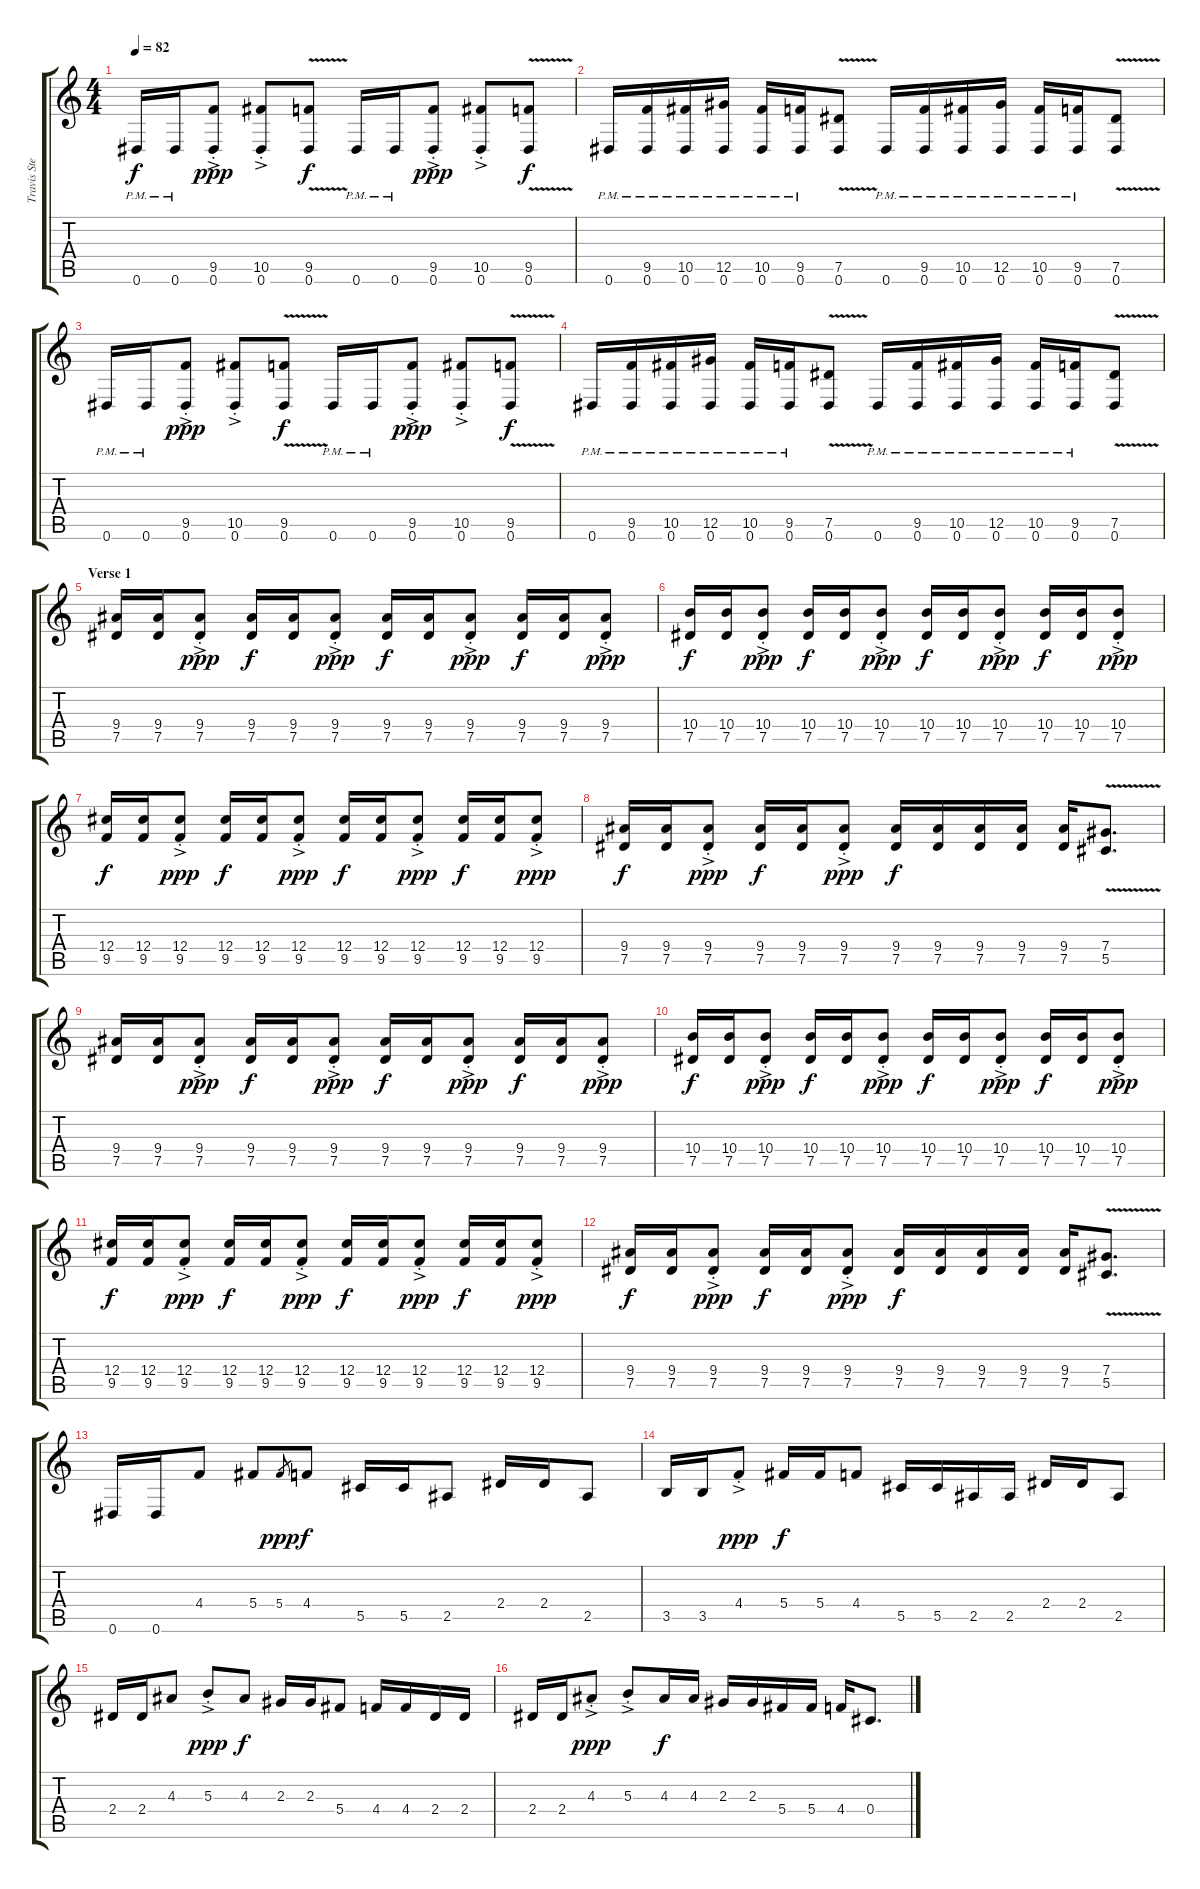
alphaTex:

\track ("Travis Stever (Lead)" "Travis Ste") {instrument overdrivenguitar}
\staff {score tabs}
\tuning (Eb4 Bb3 Gb3 Db3 Ab2 Eb2) {hide}
\ts (4 4)
\tempo 82
\clef g2
\ks c
0.6{pm}.16{dy f} 0.6{pm}.16 (9.5{ac st} 0.6{ac st}).8{dy ppp} (10.5{ac st} 0.6{ac st}).8 (9.5{v} 0.6).8{dy f} 0.6{pm}.16 0.6{pm}.16 (9.5{ac st} 0.6{ac st}).8{dy ppp} (10.5{ac st} 0.6{ac st}).8 (9.5{v} 0.6).8{dy f} |
0.6{pm}.16 (9.5{pm} 0.6{pm}).16 (10.5{pm} 0.6{pm}).16 (12.5{pm} 0.6{pm}).16 (10.5{pm} 0.6{pm}).16 (9.5{pm} 0.6{pm}).16 (7.5{v} 0.6).8 0.6{pm}.16 (9.5{pm} 0.6{pm}).16 (10.5{pm} 0.6{pm}).16 (12.5{pm} 0.6{pm}).16 (10.5{pm} 0.6{pm}).16 (9.5{pm} 0.6{pm}).16 (7.5{v} 0.6).8 |
0.6{pm}.16 0.6{pm}.16 (9.5{ac st} 0.6{ac st}).8{dy ppp} (10.5{ac st} 0.6{ac st}).8 (9.5{v} 0.6).8{dy f} 0.6{pm}.16 0.6{pm}.16 (9.5{ac st} 0.6{ac st}).8{dy ppp} (10.5{ac st} 0.6{ac st}).8 (9.5{v} 0.6).8{dy f} |
0.6{pm}.16 (9.5{pm} 0.6{pm}).16 (10.5{pm} 0.6{pm}).16 (12.5{pm} 0.6{pm}).16 (10.5{pm} 0.6{pm}).16 (9.5{pm} 0.6{pm}).16 (7.5{v} 0.6).8 0.6{pm}.16 (9.5{pm} 0.6{pm}).16 (10.5{pm} 0.6{pm}).16 (12.5{pm} 0.6{pm}).16 (10.5{pm} 0.6{pm}).16 (9.5{pm} 0.6{pm}).16 (7.5{v} 0.6).8 |
\section ("" "Verse 1")
(9.4 7.5).16 (9.4 7.5).16 (9.4{ac st} 7.5{ac st}).8{dy ppp} (9.4 7.5).16{dy f} (9.4 7.5).16 (9.4{ac st} 7.5{ac st}).8{dy ppp} (9.4 7.5).16{dy f} (9.4 7.5).16 (9.4{ac st} 7.5{ac st}).8{dy ppp} (9.4 7.5).16{dy f} (9.4 7.5).16 (9.4{ac st} 7.5{ac st}).8{dy ppp} |
(10.4 7.5).16{dy f} (10.4 7.5).16 (10.4{ac st} 7.5{ac st}).8{dy ppp} (10.4 7.5).16{dy f} (10.4 7.5).16 (10.4{ac st} 7.5{ac st}).8{dy ppp} (10.4 7.5).16{dy f} (10.4 7.5).16 (10.4{ac st} 7.5{ac st}).8{dy ppp} (10.4 7.5).16{dy f} (10.4 7.5).16 (10.4{ac st} 7.5{ac st}).8{dy ppp} |
(12.4 9.5).16{dy f} (12.4 9.5).16 (12.4{ac st} 9.5{ac st}).8{dy ppp} (12.4 9.5).16{dy f} (12.4 9.5).16 (12.4{ac st} 9.5{ac st}).8{dy ppp} (12.4 9.5).16{dy f} (12.4 9.5).16 (12.4{ac st} 9.5{ac st}).8{dy ppp} (12.4 9.5).16{dy f} (12.4 9.5).16 (12.4{ac st} 9.5{ac st}).8{dy ppp} |
(9.4 7.5).16{dy f} (9.4 7.5).16 (9.4{ac st} 7.5{ac st}).8{dy ppp} (9.4 7.5).16{dy f} (9.4 7.5).16 (9.4{ac st} 7.5{ac st}).8{dy ppp} (9.4 7.5).16{dy f} (9.4 7.5).16 (9.4 7.5).16 (9.4 7.5).16 (9.4 7.5).16 (7.4{v} 5.5{v}).8{d} |
(9.4 7.5).16 (9.4 7.5).16 (9.4{ac st} 7.5{ac st}).8{dy ppp} (9.4 7.5).16{dy f} (9.4 7.5).16 (9.4{ac st} 7.5{ac st}).8{dy ppp} (9.4 7.5).16{dy f} (9.4 7.5).16 (9.4{ac st} 7.5{ac st}).8{dy ppp} (9.4 7.5).16{dy f} (9.4 7.5).16 (9.4{ac st} 7.5{ac st}).8{dy ppp} |
(10.4 7.5).16{dy f} (10.4 7.5).16 (10.4{ac st} 7.5{ac st}).8{dy ppp} (10.4 7.5).16{dy f} (10.4 7.5).16 (10.4{ac st} 7.5{ac st}).8{dy ppp} (10.4 7.5).16{dy f} (10.4 7.5).16 (10.4{ac st} 7.5{ac st}).8{dy ppp} (10.4 7.5).16{dy f} (10.4 7.5).16 (10.4{ac st} 7.5{ac st}).8{dy ppp} |
(12.4 9.5).16{dy f} (12.4 9.5).16 (12.4{ac st} 9.5{ac st}).8{dy ppp} (12.4 9.5).16{dy f} (12.4 9.5).16 (12.4{ac st} 9.5{ac st}).8{dy ppp} (12.4 9.5).16{dy f} (12.4 9.5).16 (12.4{ac st} 9.5{ac st}).8{dy ppp} (12.4 9.5).16{dy f} (12.4 9.5).16 (12.4{ac st} 9.5{ac st}).8{dy ppp} |
(9.4 7.5).16{dy f} (9.4 7.5).16 (9.4{ac st} 7.5{ac st}).8{dy ppp} (9.4 7.5).16{dy f} (9.4 7.5).16 (9.4{ac st} 7.5{ac st}).8{dy ppp} (9.4 7.5).16{dy f} (9.4 7.5).16 (9.4 7.5).16 (9.4 7.5).16 (9.4 7.5).16 (7.4{v} 5.5{v}).8{d} |
0.6.16 0.6.16 4.4.8 5.4.8 5.4.8{gr dy ppp} 4.4.8{dy f} 5.5.16 5.5.16 2.5.8 2.4.16 2.4.16 2.5.8 |
3.5.16 3.5.16 4.4{ac st}.8{dy ppp} 5.4.16{dy f} 5.4.16 4.4.8 5.5.16 5.5.16 2.5.16 2.5.16 2.4.16 2.4.16 2.5.8 |
2.4.16 2.4.16 4.3.8 5.3{ac st}.8{dy ppp} 4.3.8{dy f} 2.3.16 2.3.16 5.4.8 4.4.16 4.4.16 2.4.16 2.4.16 |
2.4.16 2.4.16 4.3{ac st}.8{dy ppp} 5.3{ac st}.8 4.3.16{dy f} 4.3.16 2.3.16 2.3.16 5.4.16 5.4.16 4.4.16 0.4.8{d}
